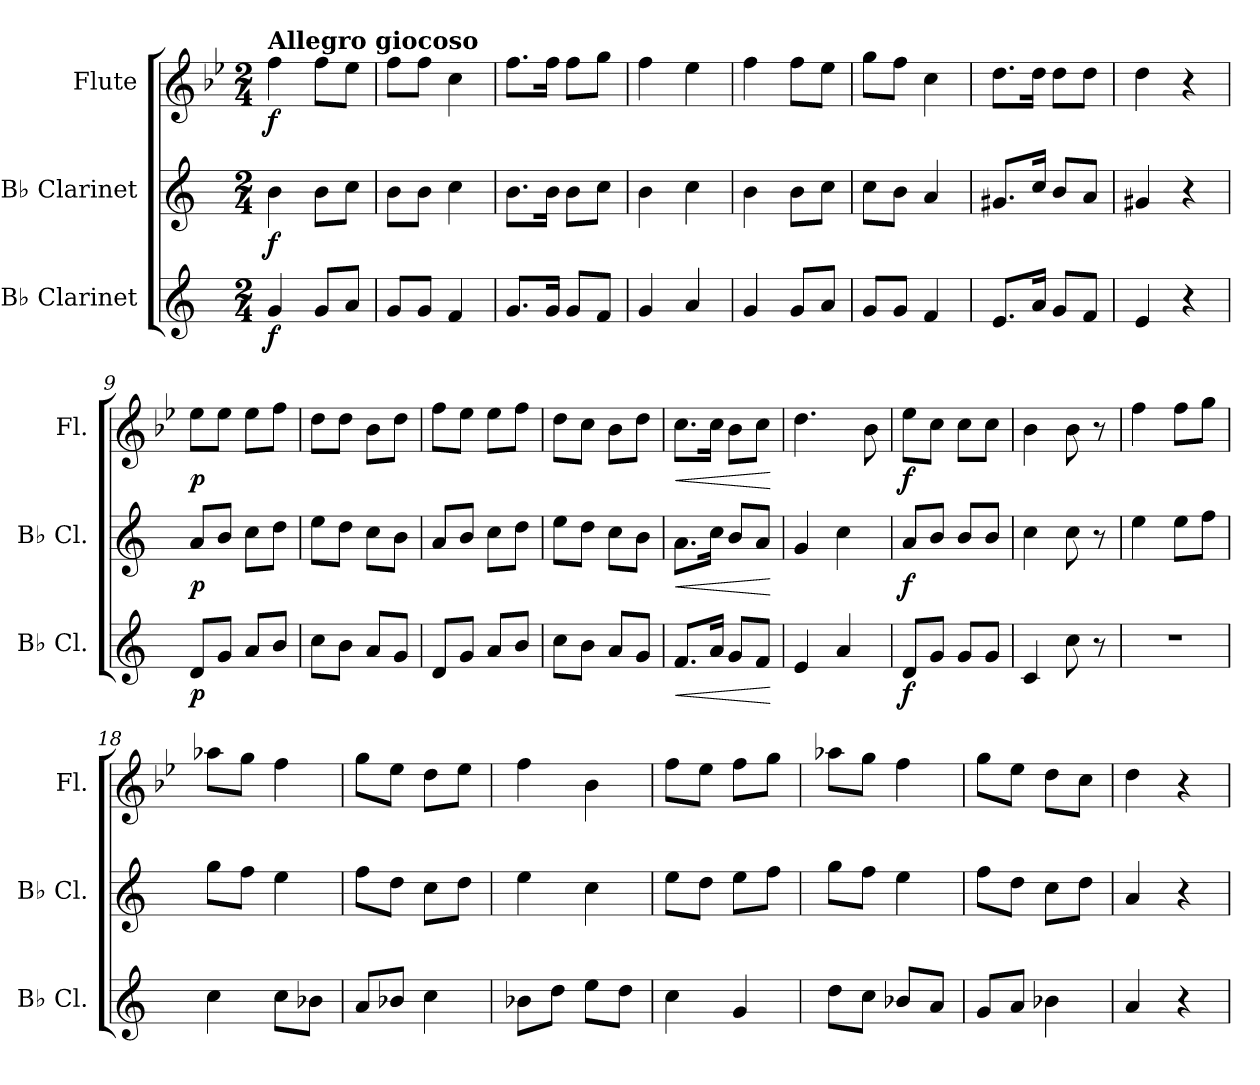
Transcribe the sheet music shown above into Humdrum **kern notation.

**kern	**dynam	**kern	**dynam	**kern	**dynam
*part3	*part3	*part2	*part2	*part1	*part1
*staff3	*staff3	*staff2	*staff2	*staff1	*staff1
*I"B♭ Clarinet	*	*I"B♭ Clarinet	*	*I"Flute	*
*I'B♭ Cl.	*	*I'B♭ Cl.	*	*I'Fl.	*
*clefG2	*	*clefG2	*	*clefG2	*
*ITrd1c2	*	*ITrd1c2	*	*	*
*k[b-e-]	*	*k[b-e-]	*	*k[b-e-]	*
*M2/4	*	*M2/4	*	*M2/4	*
*MM120	*	*MM120	*	*MM120	*
=1	=1	=1	=1	=1	=1
!	!	!	!	!LO:TX:a:B:t=Allegro giocoso	!
!	!LO:DY:b	!	!LO:DY:b	!	!LO:DY:b
4f/	f	4a\	f	4ff\	f
8f/L	.	8a\L	.	8ff\L	.
8g/J	.	8b-\J	.	8ee-\J	.
=2	=2	=2	=2	=2	=2
8f/L	.	8a\L	.	8ff\L	.
8f/J	.	8a\J	.	8ff\J	.
4e-/	.	4b-\	.	4cc\	.
=3	=3	=3	=3	=3	=3
8.f/L	.	8.a\L	.	8.ff\L	.
16f/Jk	.	16a\Jk	.	16ff\Jk	.
8f/L	.	8a\L	.	8ff\L	.
8e-/J	.	8b-\J	.	8gg\J	.
=4	=4	=4	=4	=4	=4
4f/	.	4a\	.	4ff\	.
4g/	.	4b-\	.	4ee-\	.
=5	=5	=5	=5	=5	=5
4f/	.	4a\	.	4ff\	.
8f/L	.	8a\L	.	8ff\L	.
8g/J	.	8b-\J	.	8ee-\J	.
=6	=6	=6	=6	=6	=6
8f/L	.	8b-\L	.	8gg\L	.
8f/J	.	8a\J	.	8ff\J	.
4e-/	.	4g/	.	4cc\	.
=7	=7	=7	=7	=7	=7
8.d/L	.	8.f#X/L	.	8.dd\L	.
16g/Jk	.	16b-/Jk	.	16dd\Jk	.
8f/L	.	8a/L	.	8dd\L	.
8e-/J	.	8g/J	.	8dd\J	.
=8	=8	=8	=8	=8	=8
4d/	.	4f#X/	.	4dd\	.
4r	.	4r	.	4r	.
=9	=9	=9	=9	=9	=9
!	!LO:DY:b	!	!LO:DY:b	!	!LO:DY:b
8c/L	p	8g/L	p	8ee-\L	p
8f/J	.	8a/J	.	8ee-\J	.
8g/L	.	8b-\L	.	8ee-\L	.
8a/J	.	8cc\J	.	8ff\J	.
!!LO:LB:g=z
=10	=10	=10	=10	=10	=10
8b-\L	.	8dd\L	.	8dd\L	.
8a\J	.	8cc\J	.	8dd\J	.
8g/L	.	8b-\L	.	8b-\L	.
8f/J	.	8a\J	.	8dd\J	.
=11	=11	=11	=11	=11	=11
8c/L	.	8g/L	.	8ff\L	.
8f/J	.	8a/J	.	8ee-\J	.
8g/L	.	8b-\L	.	8ee-\L	.
8a/J	.	8cc\J	.	8ff\J	.
=12	=12	=12	=12	=12	=12
8b-\L	.	8dd\L	.	8dd\L	.
8a\J	.	8cc\J	.	8cc\J	.
8g/L	.	8b-\L	.	8b-\L	.
8f/J	.	8a\J	.	8dd\J	.
=13	=13	=13	=13	=13	=13
!	!LO:HP:b	!	!LO:HP:b	!	!LO:HP:b
8.e-/L	<	8.g\L	<	8.cc\L	<
16g/Jk	.	16b-\Jk	.	16cc\Jk	.
8f/L	.	8a/L	.	8b-\L	.
8e-/J	.	8g/J	.	8cc\J	.
.	[	.	[	.	[
=14	=14	=14	=14	=14	=14
4d/	.	4f/	.	4.dd\	.
4g/	.	4b-\	.	.	.
.	.	.	.	8b-\	.
=15	=15	=15	=15	=15	=15
!	!LO:DY:b	!	!LO:DY:b	!	!LO:DY:b
8c/L	f	8g/L	f	8ee-\L	f
8f/J	.	8a/J	.	8cc\J	.
8f/L	.	8a/L	.	8cc\L	.
8f/J	.	8a/J	.	8cc\J	.
=16	=16	=16	=16	=16	=16
4B-/	.	4b-\	.	4b-\	.
8b-\	.	8b-\	.	8b-\	.
8r	.	8r	.	8r	.
=17	=17	=17	=17	=17	=17
2r	.	4dd\	.	4ff\	.
.	.	8dd\L	.	8ff\L	.
.	.	8ee-\J	.	8gg\J	.
!!LO:LB:g=z
=18	=18	=18	=18	=18	=18
4b-\	.	8ff\L	.	8aa-X\L	.
.	.	8ee-\J	.	8gg\J	.
8b-\L	.	4dd\	.	4ff\	.
8a-X\J	.	.	.	.	.
=19	=19	=19	=19	=19	=19
8g/L	.	8ee-\L	.	8gg\L	.
8a-X/J	.	8cc\J	.	8ee-\J	.
4b-\	.	8b-\L	.	8dd\L	.
.	.	8cc\J	.	8ee-\J	.
=20	=20	=20	=20	=20	=20
8a-X\L	.	4dd\	.	4ff\	.
8cc\J	.	.	.	.	.
8dd\L	.	4b-\	.	4b-\	.
8cc\J	.	.	.	.	.
=21	=21	=21	=21	=21	=21
4b-\	.	8dd\L	.	8ff\L	.
.	.	8cc\J	.	8ee-\J	.
4f/	.	8dd\L	.	8ff\L	.
.	.	8ee-\J	.	8gg\J	.
=22	=22	=22	=22	=22	=22
8cc\L	.	8ff\L	.	8aa-X\L	.
8b-\J	.	8ee-\J	.	8gg\J	.
8a-X/L	.	4dd\	.	4ff\	.
8g/J	.	.	.	.	.
=23	=23	=23	=23	=23	=23
8f/L	.	8ee-\L	.	8gg\L	.
8g/J	.	8cc\J	.	8ee-\J	.
4a-X\	.	8b-\L	.	8dd\L	.
.	.	8cc\J	.	8cc\J	.
=24	=24	=24	=24	=24	=24
4g/	.	4g/	.	4dd\	.
4r	.	4r	.	4r	.
=	=	=	=	=	=
*-	*-	*-	*-	*-	*-
